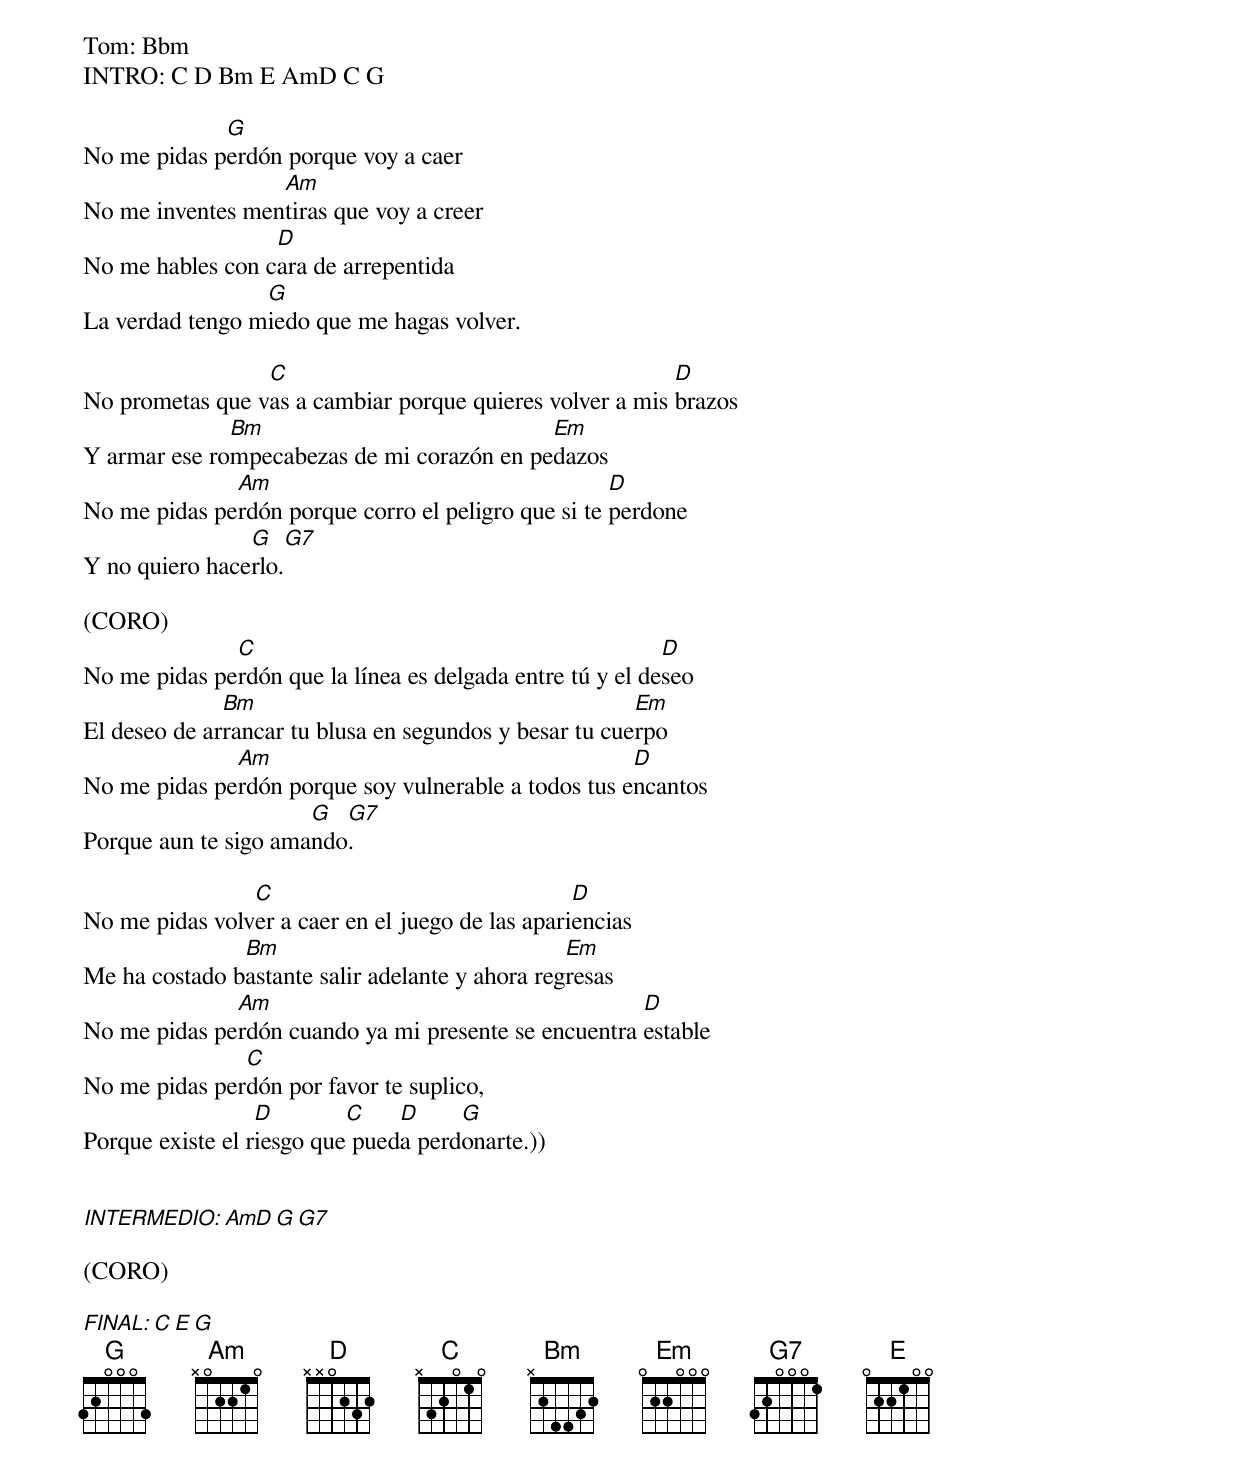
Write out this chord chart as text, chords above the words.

Tom: Bbm
INTRO: C D Bm E AmD C G

             G
No me pidas perdón porque voy a caer
                  Am
No me inventes mentiras que voy a creer
                  D
No me hables con cara de arrepentida
                 G
La verdad tengo miedo que me hagas volver.

                 C                                        D
No prometas que vas a cambiar porque quieres volver a mis brazos
              Bm                            Em
Y armar ese rompecabezas de mi corazón en pedazos
              Am                                     D
No me pidas perdón porque corro el peligro que si te perdone
                G   G7
Y no quiero hacerlo.

(CORO)
              C                                            D
No me pidas perdón que la línea es delgada entre tú y el deseo
              Bm                                        Em
El deseo de arrancar tu blusa en segundos y besar tu cuerpo
              Am                                      D
No me pidas perdón porque soy vulnerable a todos tus encantos
                      G  G7
Porque aun te sigo amando.

                C                                 D
No me pidas volver a caer en el juego de las apariencias
               Bm                                Em
Me ha costado bastante salir adelante y ahora regresas
              Am                                      D
No me pidas perdón cuando ya mi presente se encuentra estable
               C
No me pidas perdón por favor te suplico,
                  D        C    D     G
Porque existe el riesgo que pueda perdonarte.))


INTERMEDIO: AmD G G7

(CORO)

FINAL: C E G
